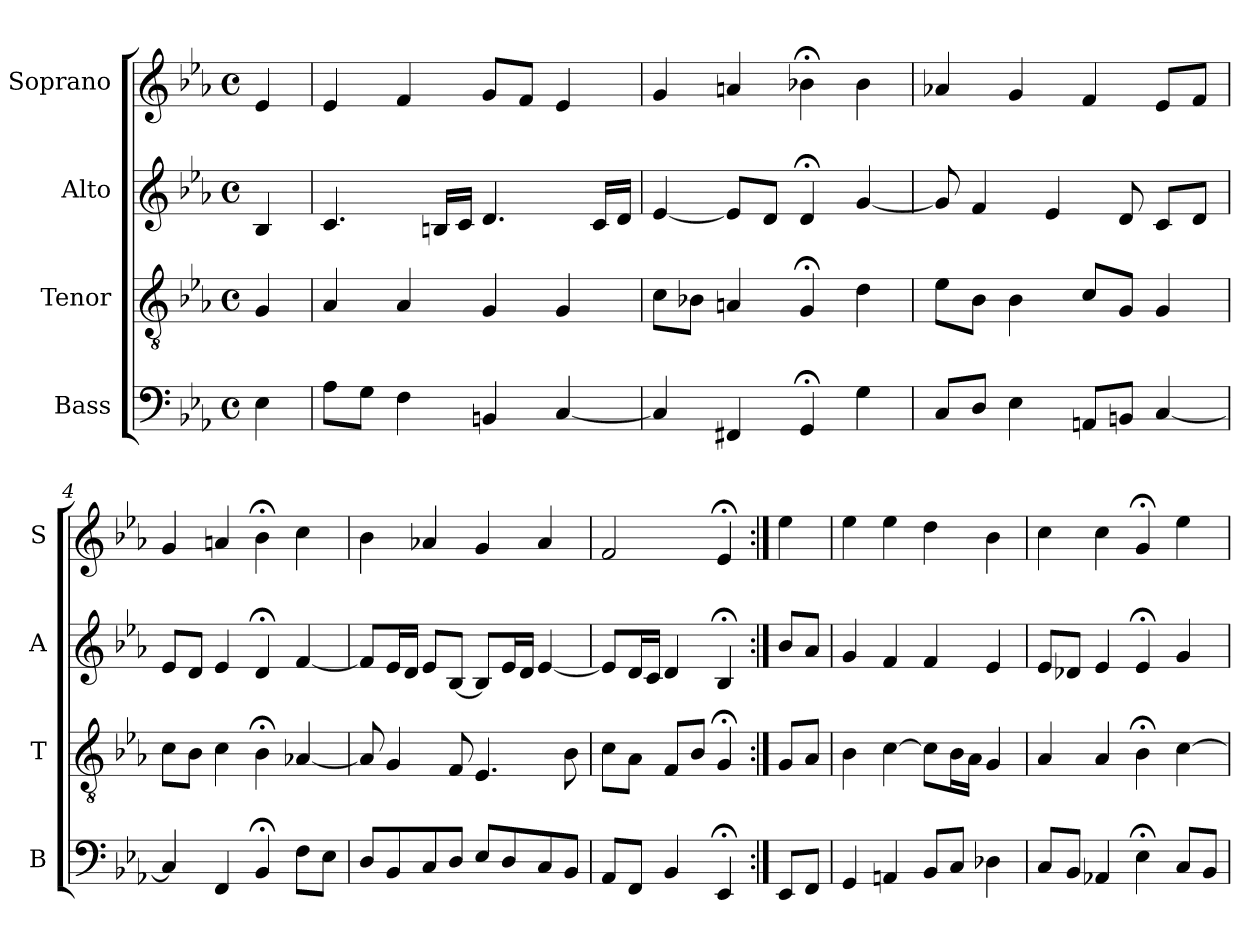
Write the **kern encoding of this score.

**kern	**kern	**kern	**kern
*part4	*part3	*part2	*part1
*staff4	*staff3	*staff2	*staff1
*I"Bass	*I"Tenor	*I"Alto	*I"Soprano
*I'B	*I'T	*I'A	*I'S
*clefF4	*clefGv2	*clefG2	*clefG2
*k[b-e-a-]	*k[b-e-a-]	*k[b-e-a-]	*k[b-e-a-]
*E-:	*E-:	*E-:	*E-:
*M4/4	*M4/4	*M4/4	*M4/4
*met(c)	*met(c)	*met(c)	*met(c)
*MM100	*MM100	*MM100	*MM100
=	=	=	=
4E-	4G	4B-	4e-
=1	=1	=1	=1
8A-L	4A-	4.c	4e-
8GJ	.	.	.
4F	4A-	.	4f
.	.	16BnLL	.
.	.	16cJJ	.
4BBn	4G	4.d	8gL
.	.	.	8fJ
[4C	4G	.	4e-
.	.	16cLL	.
.	.	16dJJ	.
=2	=2	=2	=2
4C]	8cL	[4e-	4g
.	8B-XJ	.	.
4FF#X	4An	8e-L]	4an
.	.	8dJ	.
4GG;<	4G;<	4d;<	4b-X;<
4G	4d	[4g	4b-
=3	=3	=3	=3
8CL	8e-L	8g]	4a-X
8DJ	8B-J	4f	.
4E-	4B-	.	4g
.	.	4e-	.
8AAnL	8cL	.	4f
8BBnJ	8GJ	8d	.
[4C	4G	8cL	8e-L
.	.	8dJ	8fJ
=4	=4	=4	=4
4C]	8cL	8e-L	4g
.	8B-J	8dJ	.
4FF	4c	4e-	4an
4BB-;<	4B-;<	4d;<	4b-;<
8FL	[4A-X	[4f	4cc
8E-J	.	.	.
=5	=5	=5	=5
8DL	8A-]	8fL]	4b-
8BB-	4G	16e-L	.
.	.	16dJJ	.
8C	.	8e-L	4a-X
8DJ	8F	[8B-J	.
8E-L	4.E-	8B-L]	4g
8D	.	16e-L	.
.	.	16dJJ	.
8C	.	[4e-	4a-
8BB-J	8B-	.	.
=6	=6	=6	=6
8AA-L	8cL	8e-L]	2f
8FFJ	8A-J	16dL	.
.	.	16cJJ	.
4BB-	8FL	4d	.
.	8B-J	.	.
4EE-;<	4G;<	4B-;<	4e-;<
=:|!	=:|!	=:|!	=:|!
8EE-L	8GL	8b-L	4ee-
8FFJ	8A-J	8a-J	.
=7	=7	=7	=7
4GG	4B-	4g	4ee-
4AAn	[4c	4f	4ee-
8BB-L	8cL]	4f	4dd
8CJ	16B-L	.	.
.	16A-JJ	.	.
4D-X	4G	4e-	4b-
=8	=8	=8	=8
8CL	4A-	8e-L	4cc
8BB-J	.	8d-XJ	.
4AA-X	4A-	4e-	4cc
4E-;<	4B-;<	4e-;<	4g;<
8CL	[4c	4g	4ee-
8BB-J	.	.	.
=	=	=	=
*-	*-	*-	*-
